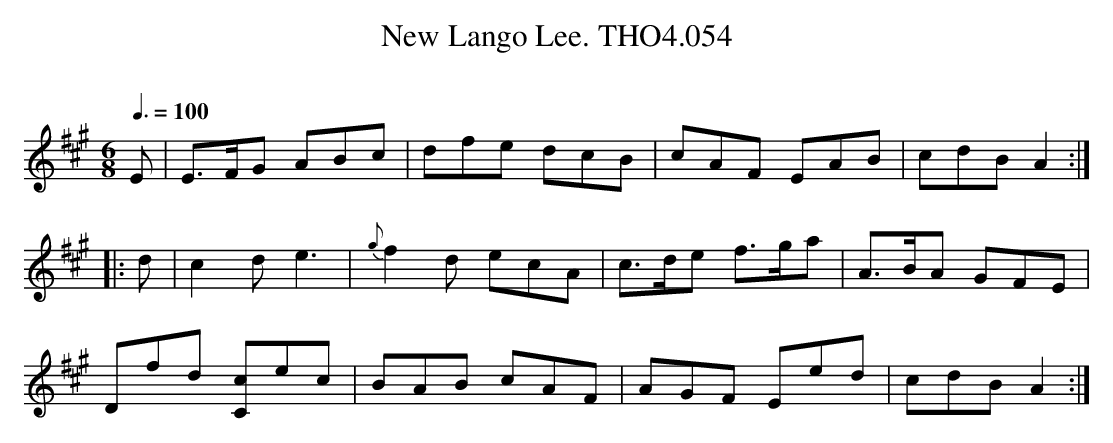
X:1
T:Lango Lee. THO4.054, New
O:
M:6/8
L:1/8
Q:3/8=100
K:A
E|E>FG ABc|dfe dcB|cAF EAB|cdB A2:|
|:d|c2 d e3|{g}f2 d ecA|c>de f>ga|A>BA GFE|
Dfd [cC]ec|BAB cAF|AGF Eed|cdB A2:|
